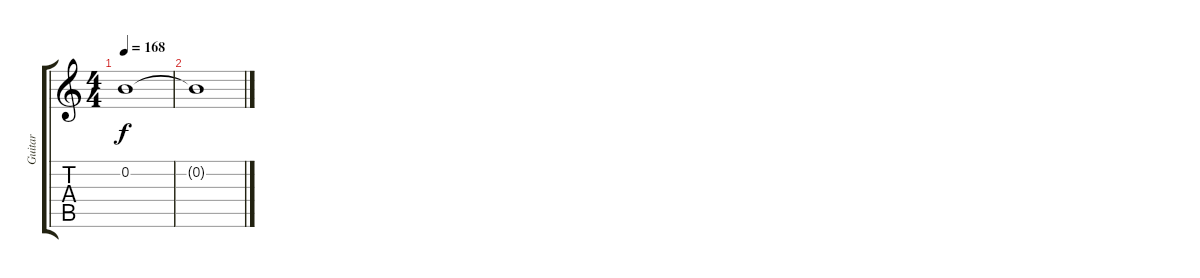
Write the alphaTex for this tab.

\track ("Guitar" "Guitar") {instrument distortionguitar}
\staff {score tabs}
\tuning (E4 B3 G3 D3 A2 E2) {hide}
\ts (4 4)
\tempo 168
\clef g2
\ks c
0.2{t}.1{dy f} |
0.2{t}.1
